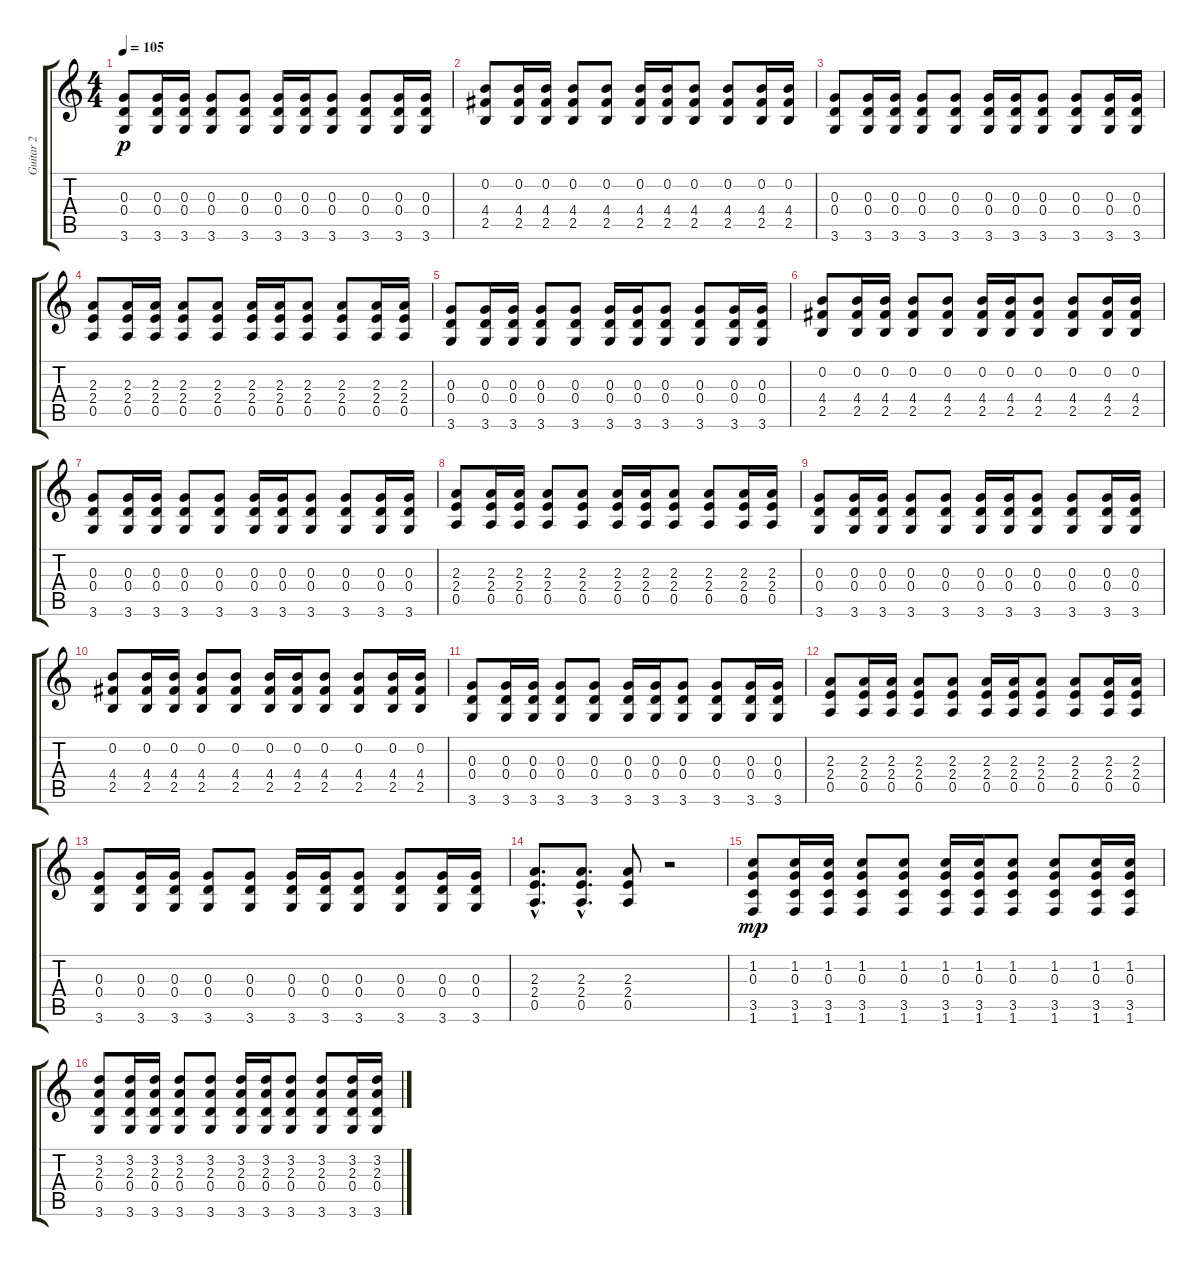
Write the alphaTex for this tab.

\track ("Guitar 2" "Guitar 2") {instrument distortionguitar}
\staff {score tabs}
\tuning (E4 B3 G3 D3 A2 E2) {hide}
\ts (4 4)
\tempo 105
\clef g2
\ks c
(0.3 0.4 3.6).8{dy p} (0.3 0.4 3.6).16 (0.3 0.4 3.6).16 (0.3 0.4 3.6).8 (0.3 0.4 3.6).8 (0.3 0.4 3.6).16 (0.3 0.4 3.6).16 (0.3 0.4 3.6).8 (0.3 0.4 3.6).8 (0.3 0.4 3.6).16 (0.3 0.4 3.6).16 |
(0.2 4.4 2.5).8 (0.2 4.4 2.5).16 (0.2 4.4 2.5).16 (0.2 4.4 2.5).8 (0.2 4.4 2.5).8 (0.2 4.4 2.5).16 (0.2 4.4 2.5).16 (0.2 4.4 2.5).8 (0.2 4.4 2.5).8 (0.2 4.4 2.5).16 (0.2 4.4 2.5).16 |
(0.3 0.4 3.6).8 (0.3 0.4 3.6).16 (0.3 0.4 3.6).16 (0.3 0.4 3.6).8 (0.3 0.4 3.6).8 (0.3 0.4 3.6).16 (0.3 0.4 3.6).16 (0.3 0.4 3.6).8 (0.3 0.4 3.6).8 (0.3 0.4 3.6).16 (0.3 0.4 3.6).16 |
(2.3 2.4 0.5).8 (2.3 2.4 0.5).16 (2.3 2.4 0.5).16 (2.3 2.4 0.5).8 (2.3 2.4 0.5).8 (2.3 2.4 0.5).16 (2.3 2.4 0.5).16 (2.3 2.4 0.5).8 (2.3 2.4 0.5).8 (2.3 2.4 0.5).16 (2.3 2.4 0.5).16 |
(0.3 0.4 3.6).8 (0.3 0.4 3.6).16 (0.3 0.4 3.6).16 (0.3 0.4 3.6).8 (0.3 0.4 3.6).8 (0.3 0.4 3.6).16 (0.3 0.4 3.6).16 (0.3 0.4 3.6).8 (0.3 0.4 3.6).8 (0.3 0.4 3.6).16 (0.3 0.4 3.6).16 |
(0.2 4.4 2.5).8 (0.2 4.4 2.5).16 (0.2 4.4 2.5).16 (0.2 4.4 2.5).8 (0.2 4.4 2.5).8 (0.2 4.4 2.5).16 (0.2 4.4 2.5).16 (0.2 4.4 2.5).8 (0.2 4.4 2.5).8 (0.2 4.4 2.5).16 (0.2 4.4 2.5).16 |
(0.3 0.4 3.6).8 (0.3 0.4 3.6).16 (0.3 0.4 3.6).16 (0.3 0.4 3.6).8 (0.3 0.4 3.6).8 (0.3 0.4 3.6).16 (0.3 0.4 3.6).16 (0.3 0.4 3.6).8 (0.3 0.4 3.6).8 (0.3 0.4 3.6).16 (0.3 0.4 3.6).16 |
(2.3 2.4 0.5).8 (2.3 2.4 0.5).16 (2.3 2.4 0.5).16 (2.3 2.4 0.5).8 (2.3 2.4 0.5).8 (2.3 2.4 0.5).16 (2.3 2.4 0.5).16 (2.3 2.4 0.5).8 (2.3 2.4 0.5).8 (2.3 2.4 0.5).16 (2.3 2.4 0.5).16 |
(0.3 0.4 3.6).8 (0.3 0.4 3.6).16 (0.3 0.4 3.6).16 (0.3 0.4 3.6).8 (0.3 0.4 3.6).8 (0.3 0.4 3.6).16 (0.3 0.4 3.6).16 (0.3 0.4 3.6).8 (0.3 0.4 3.6).8 (0.3 0.4 3.6).16 (0.3 0.4 3.6).16 |
(0.2 4.4 2.5).8 (0.2 4.4 2.5).16 (0.2 4.4 2.5).16 (0.2 4.4 2.5).8 (0.2 4.4 2.5).8 (0.2 4.4 2.5).16 (0.2 4.4 2.5).16 (0.2 4.4 2.5).8 (0.2 4.4 2.5).8 (0.2 4.4 2.5).16 (0.2 4.4 2.5).16 |
(0.3 0.4 3.6).8 (0.3 0.4 3.6).16 (0.3 0.4 3.6).16 (0.3 0.4 3.6).8 (0.3 0.4 3.6).8 (0.3 0.4 3.6).16 (0.3 0.4 3.6).16 (0.3 0.4 3.6).8 (0.3 0.4 3.6).8 (0.3 0.4 3.6).16 (0.3 0.4 3.6).16 |
(2.3 2.4 0.5).8 (2.3 2.4 0.5).16 (2.3 2.4 0.5).16 (2.3 2.4 0.5).8 (2.3 2.4 0.5).8 (2.3 2.4 0.5).16 (2.3 2.4 0.5).16 (2.3 2.4 0.5).8 (2.3 2.4 0.5).8 (2.3 2.4 0.5).16 (2.3 2.4 0.5).16 |
(0.3 0.4 3.6).8 (0.3 0.4 3.6).16 (0.3 0.4 3.6).16 (0.3 0.4 3.6).8 (0.3 0.4 3.6).8 (0.3 0.4 3.6).16 (0.3 0.4 3.6).16 (0.3 0.4 3.6).8 (0.3 0.4 3.6).8 (0.3 0.4 3.6).16 (0.3 0.4 3.6).16 |
(2.3{hac} 2.4{hac} 0.5{hac}).8{d} (2.3{hac} 2.4{hac} 0.5{hac}).8{d} (2.3 2.4 0.5).8 r.2 |
(1.2 0.3 3.5 1.6).8{dy mp} (1.2 0.3 3.5 1.6).16 (1.2 0.3 3.5 1.6).16 (1.2 0.3 3.5 1.6).8 (1.2 0.3 3.5 1.6).8 (1.2 0.3 3.5 1.6).16 (1.2 0.3 3.5 1.6).16 (1.2 0.3 3.5 1.6).8 (1.2 0.3 3.5 1.6).8 (1.2 0.3 3.5 1.6).16 (1.2 0.3 3.5 1.6).16 |
(3.2 2.3 0.4 3.6).8 (3.2 2.3 0.4 3.6).16 (3.2 2.3 0.4 3.6).16 (3.2 2.3 0.4 3.6).8 (3.2 2.3 0.4 3.6).8 (3.2 2.3 0.4 3.6).16 (3.2 2.3 0.4 3.6).16 (3.2 2.3 0.4 3.6).8 (3.2 2.3 0.4 3.6).8 (3.2 2.3 0.4 3.6).16 (3.2 2.3 0.4 3.6).16
